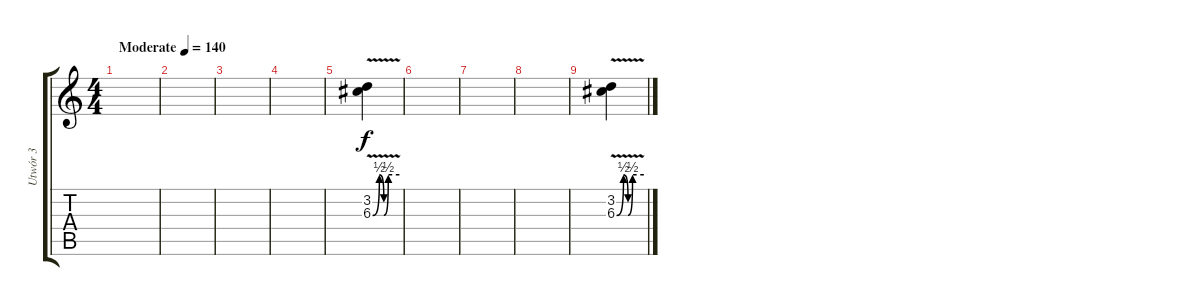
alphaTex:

\track ("Utwór 3" "Utwór 3") {instrument distortionguitar}
\staff {score tabs}
\tuning (E4 B3 G3 D3 A2 E2) {hide}
\ts (4 4)
\tempo (140 "Moderate")
\clef g2
\ks c
|
|
|
|
(3.2 6.3{be (custom 0 0 15 2 25 0 35 2 60 2) v}).4 |
|
|
|
(3.2 6.3{be (custom 0 0 15 2 25 0 35 2 60 2) v}).4
